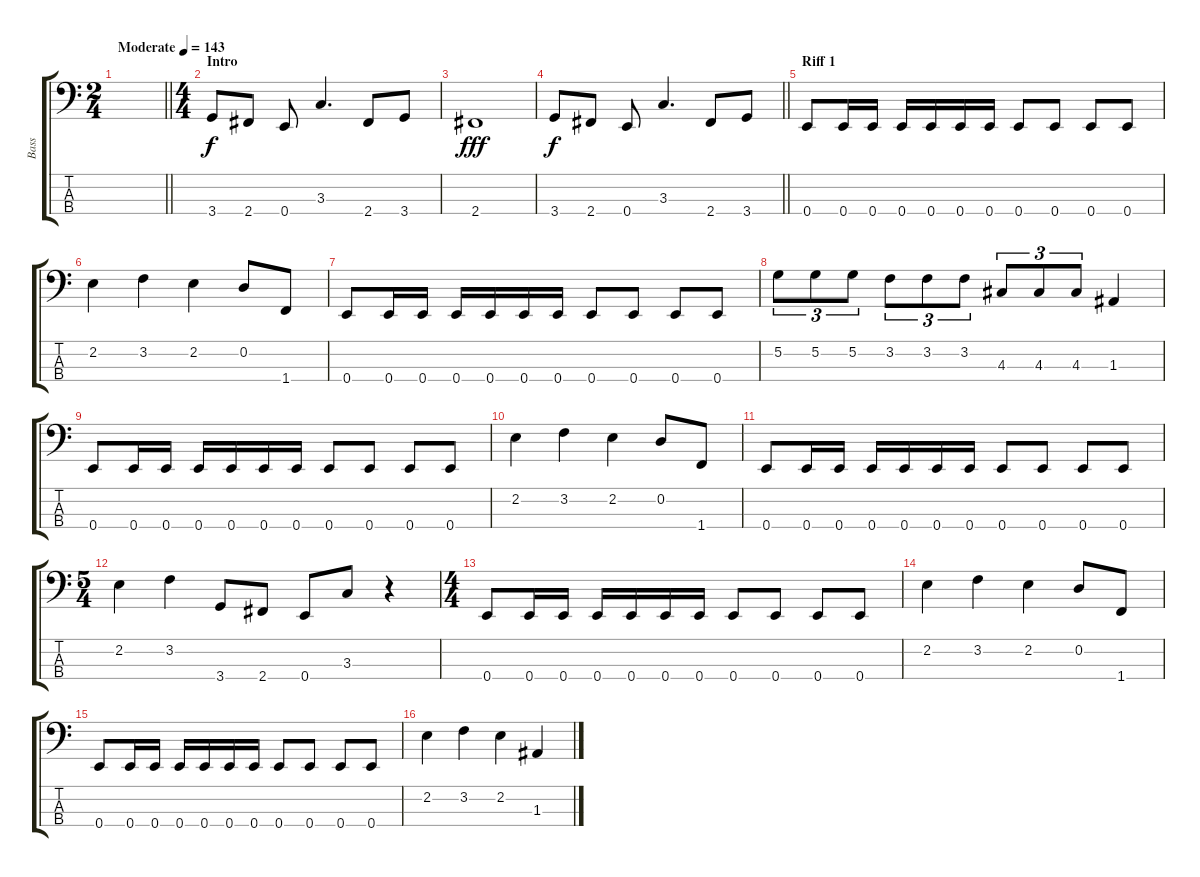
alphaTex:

\track ("Bass" "Bass") {instrument electricbasspick}
\staff {score tabs}
\tuning (G2 D2 A1 E1) {hide}
\ts (2 4)
\tempo (143 "Moderate")
\clef f4
\barLineRight lightlight
\ks c
|
\ts (4 4)
\section ("" "Intro")
3.4.8 2.4.8 0.4.8 3.3.4{d} 2.4.8 3.4.8 |
2.4.1{dy fff} |
\barLineRight lightlight
3.4.8{dy f} 2.4.8 0.4.8 3.3.4{d} 2.4.8 3.4.8 |
\section ("" "Riff 1")
0.4.8 0.4.16 0.4.16 0.4.16 0.4.16 0.4.16 0.4.16 0.4.8 0.4.8 0.4.8 0.4.8 |
2.2.4 3.2.4 2.2.4 0.2.8 1.4.8 |
0.4.8 0.4.16 0.4.16 0.4.16 0.4.16 0.4.16 0.4.16 0.4.8 0.4.8 0.4.8 0.4.8 |
5.2.8{tu (3 2)} 5.2.8{tu (3 2)} 5.2.8{tu (3 2)} 3.2.8{tu (3 2)} 3.2.8{tu (3 2)} 3.2.8{tu (3 2)} 4.3.8{tu (3 2)} 4.3.8{tu (3 2)} 4.3.8{tu (3 2)} 1.3.4 |
0.4.8 0.4.16 0.4.16 0.4.16 0.4.16 0.4.16 0.4.16 0.4.8 0.4.8 0.4.8 0.4.8 |
2.2.4 3.2.4 2.2.4 0.2.8 1.4.8 |
0.4.8 0.4.16 0.4.16 0.4.16 0.4.16 0.4.16 0.4.16 0.4.8 0.4.8 0.4.8 0.4.8 |
\ts (5 4)
2.2.4 3.2.4 3.4.8 2.4.8 0.4.8 3.3.8 r.4 |
\ts (4 4)
0.4.8 0.4.16 0.4.16 0.4.16 0.4.16 0.4.16 0.4.16 0.4.8 0.4.8 0.4.8 0.4.8 |
2.2.4 3.2.4 2.2.4 0.2.8 1.4.8 |
0.4.8 0.4.16 0.4.16 0.4.16 0.4.16 0.4.16 0.4.16 0.4.8 0.4.8 0.4.8 0.4.8 |
2.2.4 3.2.4 2.2.4 1.3.4
